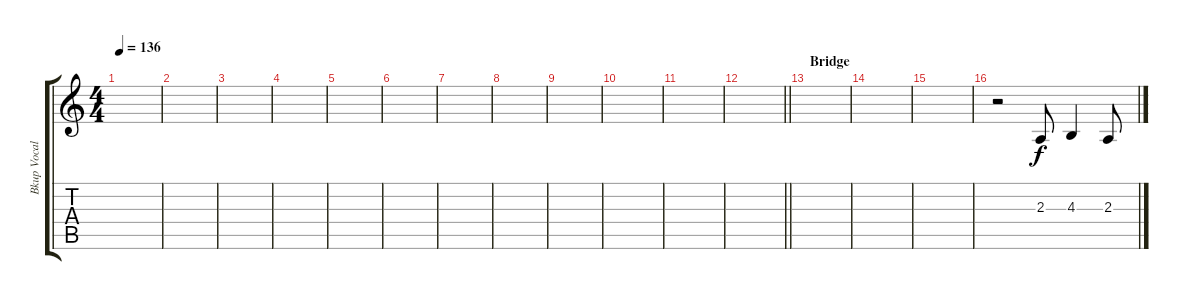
\track ("Bkup Vocals" "Bkup Vocal") {instrument choiraahs}
\staff {score tabs}
\tuning (E4 B3 G3 D3 A2 E2) {hide}
\ts (4 4)
\tempo 136
\clef g2
\ks c
|
|
|
|
|
|
|
|
|
|
|
\barLineRight lightlight
|
\section ("" "Bridge")
|
|
|
r.2 2.3.8 4.3.4 2.3.8
